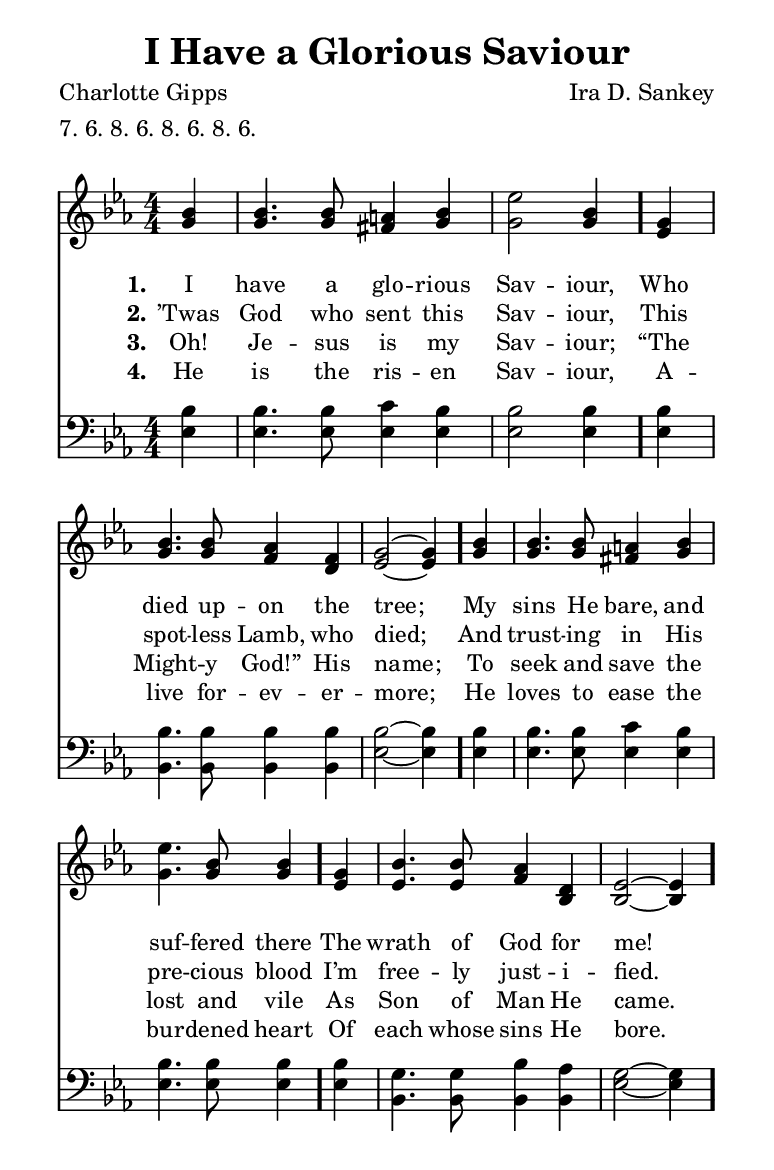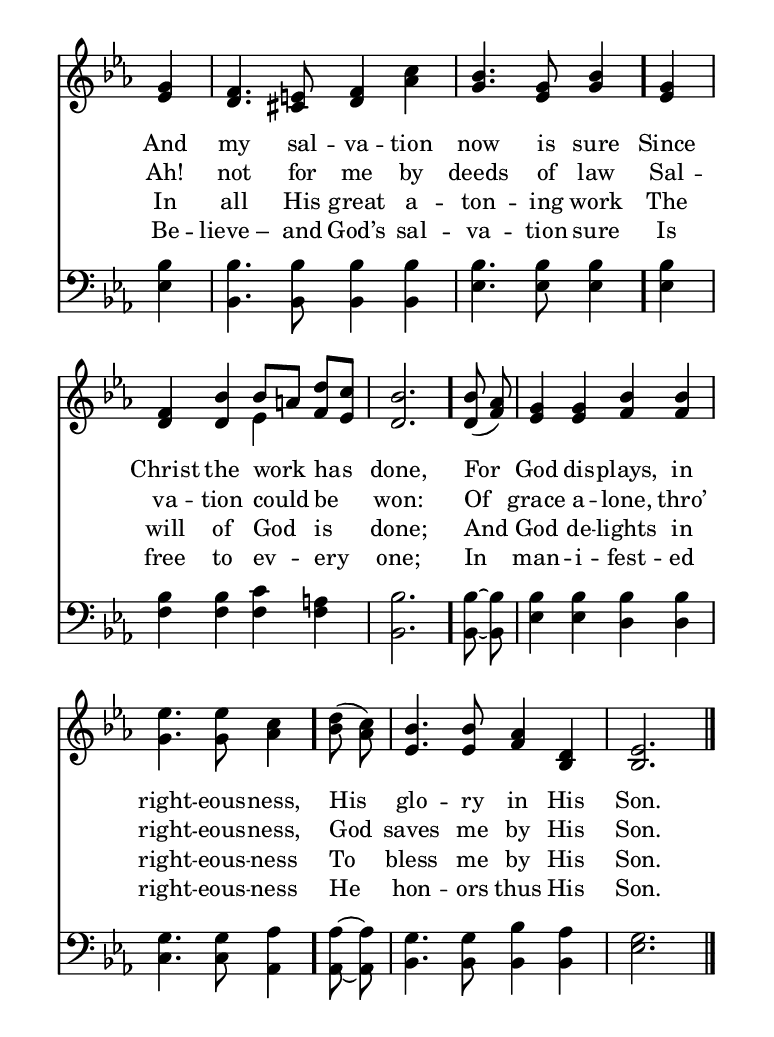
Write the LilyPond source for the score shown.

\include "common/global.ily"
\paper {
  \include "common/paper.ily"
}

\header{
  %gospel
  hymnnumber = "95"
  title = "I Have a Glorious Saviour"
  tunename = "Beneath the Cross of Jesus"
  meter = "7. 6. 8. 6. 8. 6. 8. 6." % arguably should be C. M. D.
  poet = "Charlotte Gipps"
  composer = "Ira D. Sankey"
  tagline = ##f
}

% for fermata in MIDI
ta = { \tempo 4=90 }
tb = { \tempo 4=45 }

patternAA = { c4 | c4. c8 c4 c4 | c2 c4 }
patternAB = { c4 | c4. c8 c4 c4 | c4. c8 c4 }
patternAC = { c8 c8 | c4 c4 c4 c4 | c4. c8 c4 }

patternBA = { c4 | c4. c8 c4 c4 | c2 ~ c4 }
patternBB = { c4 | c4 c4 c8[ c8] c8[ c8] | c2. }
patternBC = { c4 | c4 c4 c4      c8[ c8] | c2. }
patternBD = { c4 | c4 c4 c4      c4      | c2. }
patternBE = { c8 c8 | c4. c8 c4 c4 | c2. }

global = {
  \include "common/overrides.ily"
  \override Staff.TimeSignature.style = #'numbered % original has `c`
  \time 4/4
  \override Score.MetronomeMark.transparent = ##t % hide all fermata changes too
  \ta
  \key ees \major
  \partial 4
  \autoBeamOff
}

notesSoprano = {
\global
\relative c'' {

  \changePitch \patternAA { bes | bes bes a bes | ees bes }
  \changePitch \patternBA { g | bes bes aes f | g g }
  \changePitch \patternAB { bes | bes bes a bes | ees bes bes }
  \changePitch \patternBA { g | bes bes aes d, | ees ees }

  \changePitch \patternAB { g | f e f c' | bes g bes }
  \changePitch \patternBB { g | f bes bes a d c | bes }
  \changePitch \patternAC { bes( aes) | g g bes bes | ees ees c }
  \changePitch \patternBE { d( c) | bes bes aes d, | ees }

  \bar "|."

}
}

notesAlto = {
\global
\relative e' {

  \changePitch \patternAA { g | g g fis g | g g }
  \changePitch \patternBA { ees | g g f d | ees ees }
  \changePitch \patternAB { g | g g fis g | g g g }
  \changePitch \patternBA { ees | ees ees f bes, | bes bes }

  \changePitch \patternAB { ees | d cis d aes' | g ees g }
  \changePitch \patternBC { ees | d d ees f ees | d }
  \changePitch \patternAC { d( f) | ees ees f f | g g aes }
  \changePitch \patternBE { bes( aes) | ees ees f bes, | bes }

}
}

notesTenor = {
\global
\relative a {

  \changePitch \patternAA { bes | bes bes c bes | bes bes }
  \changePitch \patternBA { bes | bes bes bes bes | bes bes }
  \changePitch \patternAB { bes | bes bes c bes | bes bes bes }
  \changePitch \patternBA { bes | g g bes aes | g g }

  \changePitch \patternAB { bes | bes bes bes bes | bes bes bes }
  \changePitch \patternBD { bes | bes bes c a | bes }
  \changePitch \patternAC { bes ~ bes | bes bes bes bes | g g aes }
  \changePitch \patternBE { aes ~ aes | g g bes aes g }

}
}

notesBass = {
\global
\relative f {

  \changePitch \patternAA { ees | ees ees ees ees | ees ees }
  \changePitch \patternBA { ees | bes bes bes bes | ees ees }
  \changePitch \patternAB { ees | ees ees ees ees | ees ees ees }
  \changePitch \patternBA { ees | bes bes bes bes | ees ees }

  \changePitch \patternAB { ees | bes bes bes bes | ees ees ees }
  \changePitch \patternBD { ees | f f f f | bes, }
  \changePitch \patternAC { bes ~ bes | ees ees d d | c c aes }
  \changePitch \patternBE { aes ~ aes | bes bes bes bes | ees }

}
}

wordsA = \lyricmode {
\set stanza = "1."

I have a glo -- rious Sav -- iour, \bar "."
Who died up -- on the tree; \bar "." \eogbreak
My sins He bare, and suf -- fered there \bar "."
The wrath of God for me! \bar "." \eogbreak
And my sal -- va -- tion now is sure \bar "."
Since Christ the work has done, \bar "." \eogbreak
For God dis -- plays, in right -- eous -- ness, \bar "."
His glo -- ry in His Son. \bar "." \eogbreak

}

wordsB = \lyricmode {
\set stanza = "2."

’Twas God who sent this Sav -- iour,
This spot -- less Lamb, who died;
And trust -- ing in His pre -- cious blood
I’m free -- ly just -- i -- fied.
Ah! not for me by deeds of law
Sal -- va -- tion could be won:
Of grace a -- lone, thro’ right -- eous -- ness,
God saves me by His Son.

}

wordsC = \lyricmode {
\set stanza = "3."

Oh! Je -- sus is my Sav -- iour;
“The Might -- y God!” His name;
To seek and save the lost and vile
As Son of Man He came.
In all His great a -- ton -- ing work
The will of God is done;
And God de -- lights in right -- eous -- ness
To bless me by His Son.

}

wordsD = \lyricmode {
\set stanza = "4."

He is the ris -- en Sav -- iour,
A -- live for -- ev -- er -- more;
He loves to ease the bur -- dened heart
Of each whose sins He bore.
Be -- lieve_– and God’s sal -- va -- tion sure
Is free to ev -- ery one;
In man -- i -- fest -- ed right -- eous -- ness
He hon -- ors thus His Son.

}

\score {
  \context ChoirStaff <<
    \context Staff = upper <<
      \set Staff.autoBeaming = ##f
      \set ChoirStaff.systemStartDelimiter = #'SystemStartBar
      \set ChoirStaff.printPartCombineTexts = ##f
      \partcombine #'(2 . 11) \notesSoprano \notesAlto
      \context NullVoice = sopranos { \voiceOne << \notesSoprano >> }
      \context Lyrics = one   \lyricsto sopranos \wordsA
      \context Lyrics = two   \lyricsto sopranos \wordsB
      \context Lyrics = three \lyricsto sopranos \wordsC
      \context Lyrics = four  \lyricsto sopranos \wordsD
    >>
    \context Staff = men <<
      \set Staff.autoBeaming = ##f
      \clef bass
      \set ChoirStaff.printPartCombineTexts = ##f
      \partcombine #'(2 . 11) \notesTenor \notesBass
    >>
  >>
  \layout {
    \include "common/layout.ily"
  }
  #(cond ((ly:get-option 'eog-midi-permitted) #{ \midi{
    \include "common/midi.ily"
  } #}))
}

\version "2.19.49"  % necessary for upgrading to future LilyPond versions.

% vi:set et ts=2 sw=2 ai nocindent syntax=lilypond:
